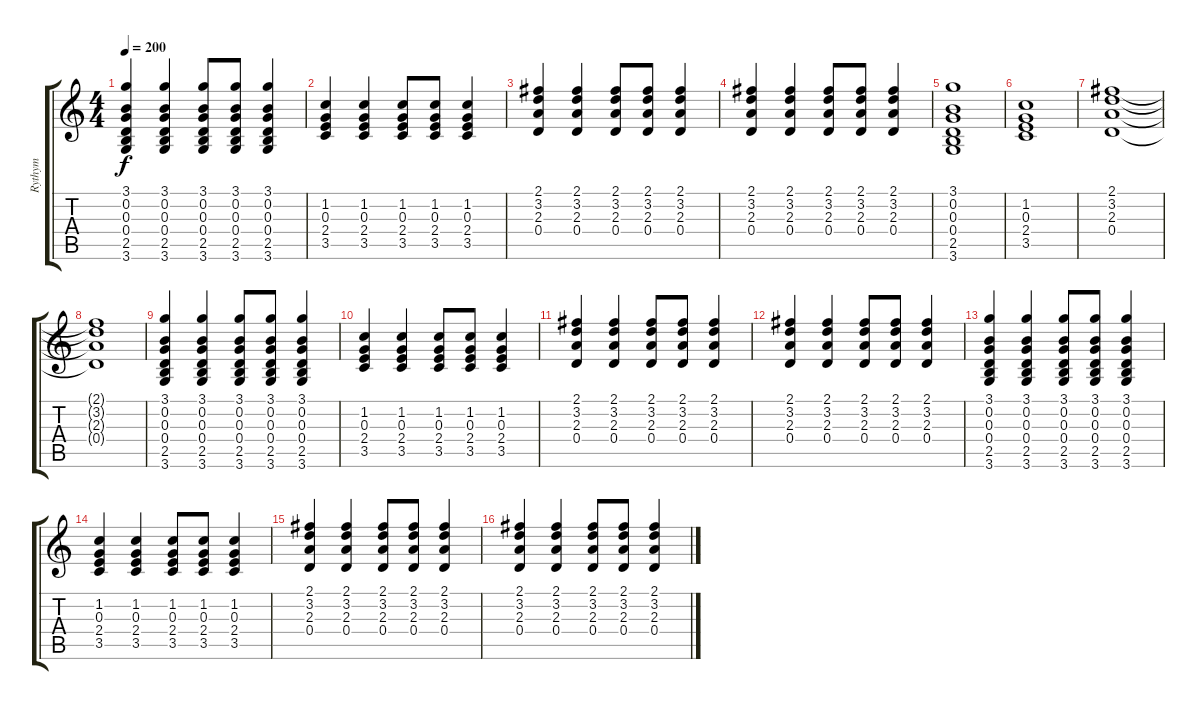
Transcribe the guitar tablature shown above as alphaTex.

\track ("Rythym" "Rythym") {instrument overdrivenguitar}
\staff {score tabs}
\tuning (E4 B3 G3 D3 A2 E2) {hide}
\ts (4 4)
\tempo 200
\clef g2
\ks c
(3.1 0.2 0.3 0.4 2.5 3.6).4{dy f} (3.1 0.2 0.3 0.4 2.5 3.6).4 (3.1 0.2 0.3 0.4 2.5 3.6).8 (3.1 0.2 0.3 0.4 2.5 3.6).8 (3.1 0.2 0.3 0.4 2.5 3.6).4 |
(1.2 0.3 2.4 3.5).4 (1.2 0.3 2.4 3.5).4 (1.2 0.3 2.4 3.5).8 (1.2 0.3 2.4 3.5).8 (1.2 0.3 2.4 3.5).4 |
(2.1 3.2 2.3 0.4).4 (2.1 3.2 2.3 0.4).4 (2.1 3.2 2.3 0.4).8 (2.1 3.2 2.3 0.4).8 (2.1 3.2 2.3 0.4).4 |
(2.1 3.2 2.3 0.4).4 (2.1 3.2 2.3 0.4).4 (2.1 3.2 2.3 0.4).8 (2.1 3.2 2.3 0.4).8 (2.1 3.2 2.3 0.4).4 |
(3.1 0.2 0.3 0.4 2.5 3.6).1 |
(1.2 0.3 2.4 3.5).1 |
(2.1 3.2 2.3 0.4).1 |
(2.1{t} 3.2{t} 2.3{t} 0.4{t}).1 |
(3.1 0.2 0.3 0.4 2.5 3.6).4 (3.1 0.2 0.3 0.4 2.5 3.6).4 (3.1 0.2 0.3 0.4 2.5 3.6).8 (3.1 0.2 0.3 0.4 2.5 3.6).8 (3.1 0.2 0.3 0.4 2.5 3.6).4 |
(1.2 0.3 2.4 3.5).4 (1.2 0.3 2.4 3.5).4 (1.2 0.3 2.4 3.5).8 (1.2 0.3 2.4 3.5).8 (1.2 0.3 2.4 3.5).4 |
(2.1 3.2 2.3 0.4).4 (2.1 3.2 2.3 0.4).4 (2.1 3.2 2.3 0.4).8 (2.1 3.2 2.3 0.4).8 (2.1 3.2 2.3 0.4).4 |
(2.1 3.2 2.3 0.4).4 (2.1 3.2 2.3 0.4).4 (2.1 3.2 2.3 0.4).8 (2.1 3.2 2.3 0.4).8 (2.1 3.2 2.3 0.4).4 |
(3.1 0.2 0.3 0.4 2.5 3.6).4 (3.1 0.2 0.3 0.4 2.5 3.6).4 (3.1 0.2 0.3 0.4 2.5 3.6).8 (3.1 0.2 0.3 0.4 2.5 3.6).8 (3.1 0.2 0.3 0.4 2.5 3.6).4 |
(1.2 0.3 2.4 3.5).4 (1.2 0.3 2.4 3.5).4 (1.2 0.3 2.4 3.5).8 (1.2 0.3 2.4 3.5).8 (1.2 0.3 2.4 3.5).4 |
(2.1 3.2 2.3 0.4).4 (2.1 3.2 2.3 0.4).4 (2.1 3.2 2.3 0.4).8 (2.1 3.2 2.3 0.4).8 (2.1 3.2 2.3 0.4).4 |
(2.1 3.2 2.3 0.4).4 (2.1 3.2 2.3 0.4).4 (2.1 3.2 2.3 0.4).8 (2.1 3.2 2.3 0.4).8 (2.1 3.2 2.3 0.4).4
